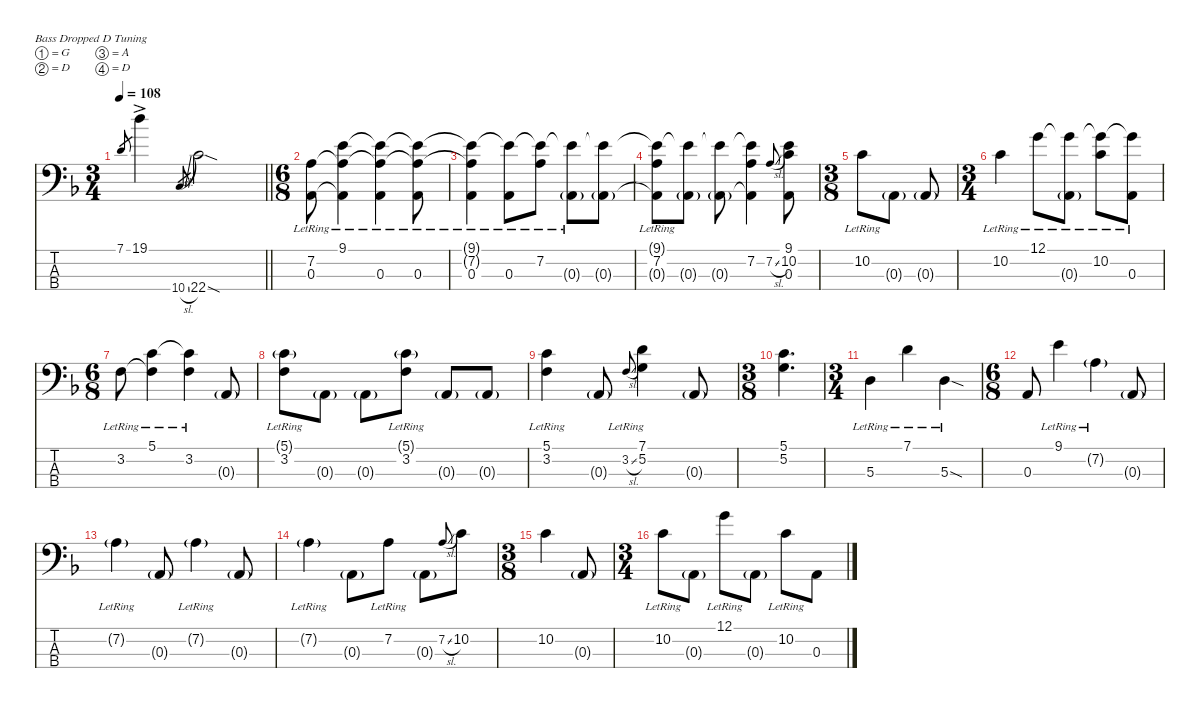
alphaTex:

\defaultSystemsLayout 4
\hideDynamics
\bracketExtendMode nobrackets
\singleTrackTrackNamePolicy hidden
\multiTrackTrackNamePolicy hidden
\firstSystemTrackNameMode fullname
\firstSystemTrackNameOrientation horizontal
\otherSystemsTrackNameOrientation horizontal
\track ("Bass - hidden" "el.bs.") {instrument electricbasspick}
\staff {score tabs}
\tuning (G2 D2 A1 D1)
\ts (3 4)
\beaming (8 2 2 2 2)
\tempo 108
\clef f4
\barLineRight lightlight
\ks dminor
7.1{acc forcenatural}.8{gr dy pp} 19.1{ac acc forcenatural}.4{dy f} 10.4{sl acc forcenatural}.8{gr dy pp} 22.4{sod acc forcenatural}.2{dy f} |
\ts (6 8)
\beaming (8 2 2 2 2)
(7.2{lr acc forcenatural} 0.3{lr acc forcenatural}).8 (9.1{lr acc forcenatural} 7.2{lr t acc forcenatural} 0.3{lr t acc forcenatural}).4 (9.1{lr t acc forcenatural} 7.2{lr t acc forcenatural} 0.3{acc forcenatural}).4 (0.3{acc forcenatural} 9.1{lr t acc forcenatural} 7.2{lr t acc forcenatural}).8 |
(9.1{lr t acc forcenatural} 7.2{lr t acc forcenatural} 0.3{acc forcenatural}).4 (0.3{acc forcenatural} 9.1{lr t acc forcenatural}).8 (9.1{lr t acc forcenatural} 7.2{lr acc forcenatural}).8 (0.3{g acc forcenatural} 9.1{lr t acc forcenatural}).8{dy mf} (0.3{g acc forcenatural} 9.1{t acc forcenatural}).8 |
(9.1{t acc forcenatural} 7.2{lr acc forcenatural} 0.3{t acc forcenatural}).8{dy f} (0.3{g acc forcenatural} 9.1{t acc forcenatural}).8{dy mf} (0.3{g acc forcenatural} 9.1{t acc forcenatural}).8 (9.1{t acc forcenatural} 7.2{acc forcenatural} 0.3{t acc forcenatural}).4{dy f} 7.2{sl acc forcenatural}.8{gr onbeat dy mf} (9.1{acc forcenatural} 10.2{acc forcenatural} 0.3{acc forcenatural}).8{dy f} |
\ts (3 8)
\beaming (8 2 2 2 2)
10.2{lr acc forcenatural}.8 0.3{g acc forcenatural}.8{dy mf} 0.3{g acc forcenatural}.8 |
\ts (3 4)
\beaming (8 2 2 2 2)
10.2{lr acc forcenatural}.4{dy f} 12.1{lr acc forcenatural}.8 (0.3{g acc forcenatural} 12.1{lr t acc forcenatural}).8{dy mf} (12.1{lr t acc forcenatural} 10.2{acc forcenatural}).8{dy f} (12.1{lr t acc forcenatural} 0.3{acc forcenatural}).8 |
\ts (6 8)
\beaming (8 2 2 2 2)
3.2{lr acc forcenatural}.8 (5.1{lr acc forcenatural} 3.2{lr t acc forcenatural}).4 (5.1{lr t acc forcenatural} 3.2{lr acc forcenatural}).4 0.3{g acc forcenatural}.8{dy mf} |
(5.1{g lr acc forcenatural} 3.2{lr acc forcenatural}).8{dy f} 0.3{g acc forcenatural}.8{dy p} 0.3{g acc forcenatural}.8 (5.1{g lr acc forcenatural} 3.2{lr acc forcenatural}).8{dy f} 0.3{g acc forcenatural}.8{dy p} 0.3{g acc forcenatural}.8 |
(5.1{lr acc forcenatural} 3.2{lr acc forcenatural}).4{dy f} 0.3{g acc forcenatural}.8{dy p} 3.2{sl lr acc forcenatural}.8{gr onbeat dy mf} (7.1{lr acc forcenatural} 5.2{lr acc forcenatural}).4{dy pp} 0.3{g acc forcenatural}.8{dy p} |
\ts (3 8)
\beaming (8 2 2 2 2)
(5.1{acc forcenatural} 5.2{acc forcenatural}).4{d dy mf} |
\ts (3 4)
\beaming (8 2 2 2 2)
5.3{lr acc forcenatural}.4{dy f} 7.1{lr acc forcenatural}.4 5.3{sod lr acc forcenatural}.4 |
\ts (6 8)
\beaming (8 2 2 2 2)
0.3{acc forcenatural}.8{dy mf} 9.1{lr acc forcenatural}.4 7.2{g lr acc forcenatural}.4{dy mp} 0.3{g acc forcenatural}.8{dy p} |
7.2{g lr acc forcenatural}.4{dy mf} 0.3{g acc forcenatural}.8{dy pp} 7.2{g lr acc forcenatural}.4{dy mf} 0.3{g acc forcenatural}.8{dy pp} |
7.2{g lr acc forcenatural}.4{dy mf} 0.3{g acc forcenatural}.8{dy pp} 7.2{lr acc forcenatural}.8{dy f} 0.3{g acc forcenatural}.8{dy pp} 7.2{sl acc forcenatural}.8{gr onbeat dy mf} 10.2{acc forcenatural}.8{dy f} |
\ts (3 8)
\beaming (8 2 2 2 2)
10.2{acc forcenatural}.4 0.3{g acc forcenatural}.8{dy mp} |
\ts (3 4)
\beaming (8 2 2 2 2)
10.2{lr acc forcenatural}.8{dy f} 0.3{g acc forcenatural}.8{dy mp} 12.1{lr acc forcenatural}.8{dy f} 0.3{g acc forcenatural}.8{dy mp} 10.2{lr acc forcenatural}.8{dy f} 0.3{acc forcenatural}.8
